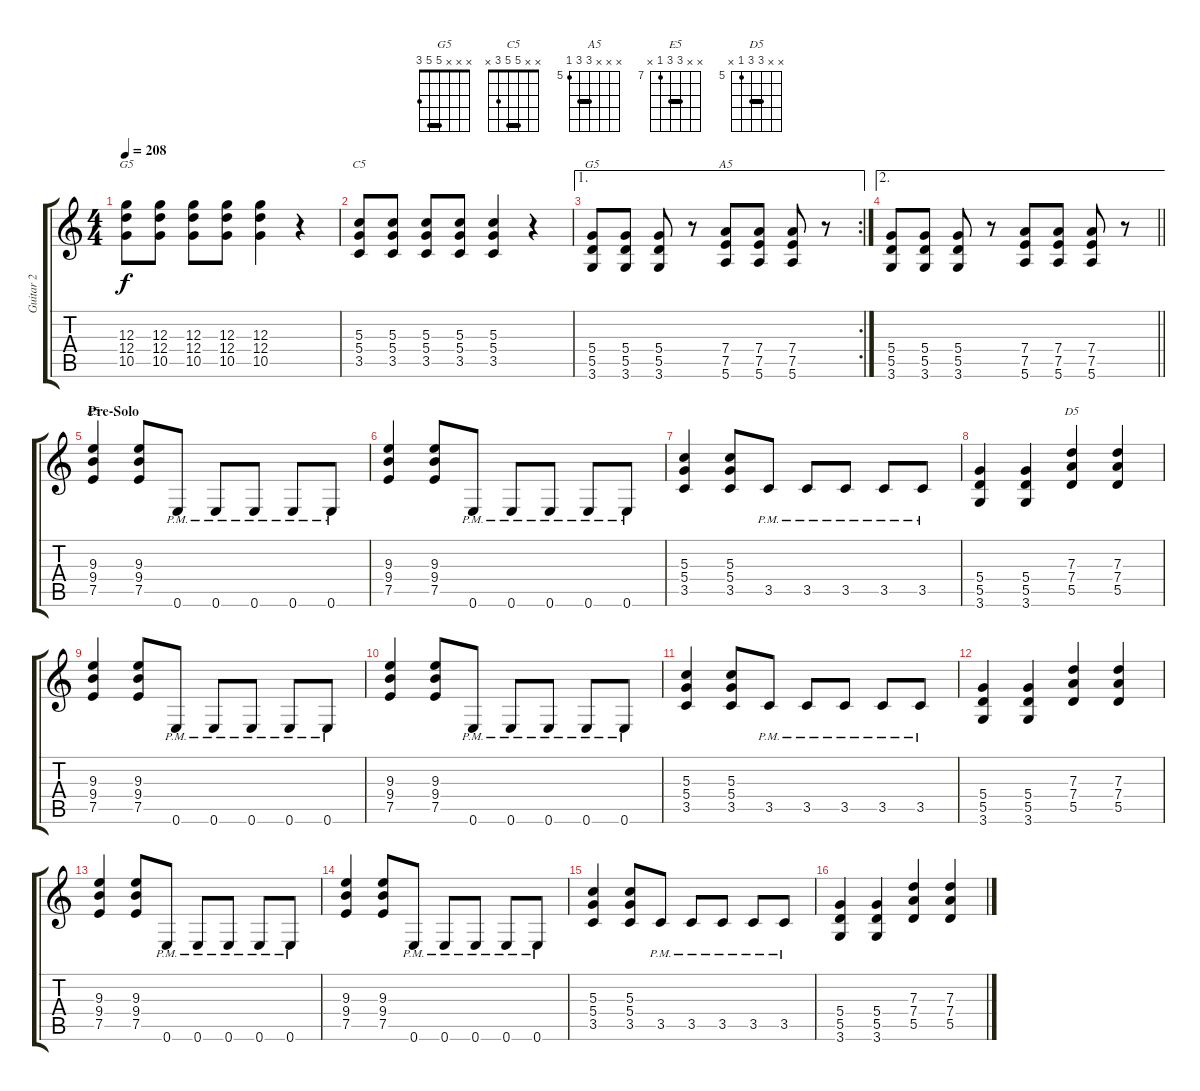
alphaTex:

\track ("Guitar 2" "Guitar 2") {instrument distortionguitar}
\staff {score tabs}
\tuning (E4 B3 G3 D3 A2 E2) {hide}
\chord ("G5" x x 12 12 10 x) {firstfret 10 barre 12}
\chord ("C5" x x 5 5 3 x) {barre 5}
\chord ("G5" x x x 5 5 3) {barre 5}
\chord ("A5" x x x 7 7 5) {firstfret 5 barre 7}
\chord ("E5" x x 9 9 7 x) {firstfret 7 barre 9}
\chord ("D5" x x 7 7 5 x) {firstfret 5 barre 7}
\ts (4 4)
\tempo 208
\clef g2
\ks c
(12.3 12.4 10.5).8{ch "G5" dy f} (12.3 12.4 10.5).8 (12.3 12.4 10.5).8 (12.3 12.4 10.5).8 (12.3 12.4 10.5).4 r.4 |
(5.3 5.4 3.5).8{ch "C5"} (5.3 5.4 3.5).8 (5.3 5.4 3.5).8 (5.3 5.4 3.5).8 (5.3 5.4 3.5).4 r.4 |
\ae 1
\rc 2
(5.4 5.5 3.6).8{ch "G5"} (5.4 5.5 3.6).8 (5.4 5.5 3.6).8 r.8 (7.4 7.5 5.6).8{ch "A5"} (7.4 7.5 5.6).8 (7.4 7.5 5.6).8 r.8 |
\ae 2
\barLineRight lightlight
(5.4 5.5 3.6).8 (5.4 5.5 3.6).8 (5.4 5.5 3.6).8 r.8 (7.4 7.5 5.6).8 (7.4 7.5 5.6).8 (7.4 7.5 5.6).8 r.8 |
\section ("" "Pre-Solo")
(9.3 9.4 7.5).4{ch "E5"} (9.3 9.4 7.5).8 0.6{pm}.8 0.6{pm}.8 0.6{pm}.8 0.6{pm}.8 0.6{pm}.8 |
(9.3 9.4 7.5).4 (9.3 9.4 7.5).8 0.6{pm}.8 0.6{pm}.8 0.6{pm}.8 0.6{pm}.8 0.6{pm}.8 |
(5.3 5.4 3.5).4 (5.3 5.4 3.5).8 3.5{pm}.8 3.5{pm}.8 3.5{pm}.8 3.5{pm}.8 3.5{pm}.8 |
(5.4 5.5 3.6).4 (5.4 5.5 3.6).4 (7.3 7.4 5.5).4{ch "D5"} (7.3 7.4 5.5).4 |
(9.3 9.4 7.5).4 (9.3 9.4 7.5).8 0.6{pm}.8 0.6{pm}.8 0.6{pm}.8 0.6{pm}.8 0.6{pm}.8 |
(9.3 9.4 7.5).4 (9.3 9.4 7.5).8 0.6{pm}.8 0.6{pm}.8 0.6{pm}.8 0.6{pm}.8 0.6{pm}.8 |
(5.3 5.4 3.5).4 (5.3 5.4 3.5).8 3.5{pm}.8 3.5{pm}.8 3.5{pm}.8 3.5{pm}.8 3.5{pm}.8 |
(5.4 5.5 3.6).4 (5.4 5.5 3.6).4 (7.3 7.4 5.5).4 (7.3 7.4 5.5).4 |
(9.3 9.4 7.5).4 (9.3 9.4 7.5).8 0.6{pm}.8 0.6{pm}.8 0.6{pm}.8 0.6{pm}.8 0.6{pm}.8 |
(9.3 9.4 7.5).4 (9.3 9.4 7.5).8 0.6{pm}.8 0.6{pm}.8 0.6{pm}.8 0.6{pm}.8 0.6{pm}.8 |
(5.3 5.4 3.5).4 (5.3 5.4 3.5).8 3.5{pm}.8 3.5{pm}.8 3.5{pm}.8 3.5{pm}.8 3.5{pm}.8 |
(5.4 5.5 3.6).4 (5.4 5.5 3.6).4 (7.3 7.4 5.5).4 (7.3 7.4 5.5).4
